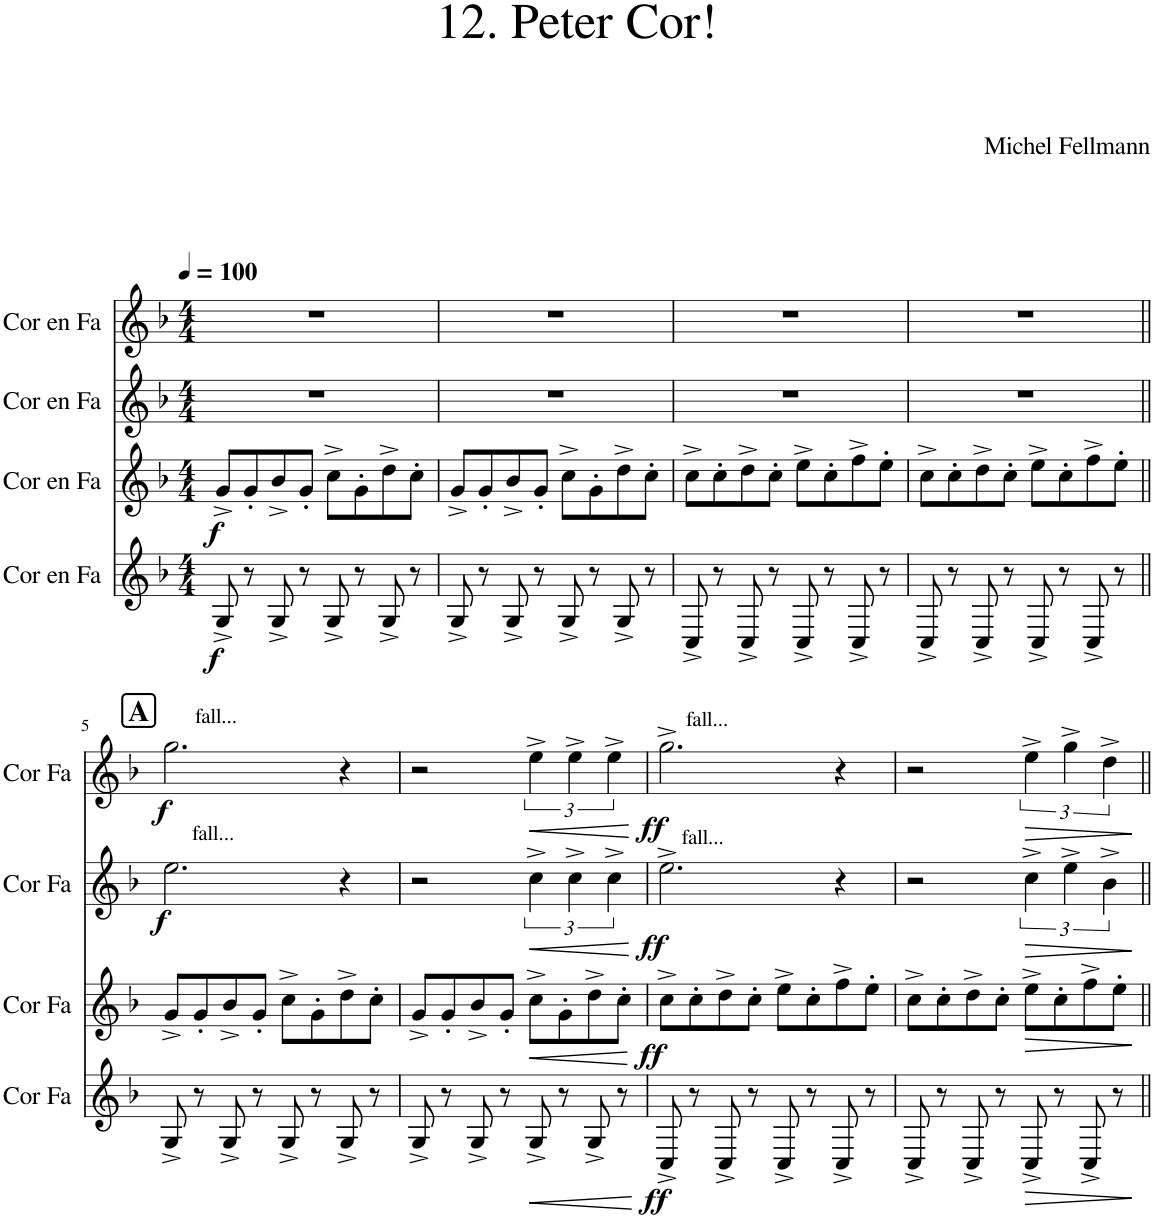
**kern	**dynam	**kern	**dynam	**kern	**dynam	**kern	**dynam
*part4	*part4	*part3	*part3	*part2	*part2	*part1	*part1
*staff4	*staff4	*staff3	*staff3	*staff2	*staff2	*staff1	*staff1
*I"Cor en Fa	*	*I"Cor en Fa	*	*I"Cor en Fa	*	*I"Cor en Fa	*
*I'Cor Fa	*	*I'Cor Fa	*	*I'Cor Fa	*	*I'Cor Fa	*
*clefG2	*	*clefG2	*	*clefG2	*	*clefG2	*
*Trd4c7	*	*Trd4c7	*	*Trd4c7	*	*Trd4c7	*
*k[b-]	*	*k[b-]	*	*k[b-]	*	*k[b-]	*
*M4/4	*	*M4/4	*	*M4/4	*	*M4/4	*
*MM100	*	*MM100	*	*MM100	*	*MM100	*
=1	=1	=1	=1	=1	=1	=1	=1
!	!LO:DY:b	!	!LO:DY:b	!	!	!	!
8G^/	f	8g^/L	f	1r	.	1r	.
8r	.	8g'/	.	.	.	.	.
8G^/	.	8b-^/	.	.	.	.	.
8r	.	8g'/J	.	.	.	.	.
8G^/	.	8cc^\L	.	.	.	.	.
8r	.	8g'\	.	.	.	.	.
8G^/	.	8dd^\	.	.	.	.	.
8r	.	8cc'\J	.	.	.	.	.
=2	=2	=2	=2	=2	=2	=2	=2
8G^/	.	8g^/L	.	1r	.	1r	.
8r	.	8g'/	.	.	.	.	.
8G^/	.	8b-^/	.	.	.	.	.
8r	.	8g'/J	.	.	.	.	.
8G^/	.	8cc^\L	.	.	.	.	.
8r	.	8g'\	.	.	.	.	.
8G^/	.	8dd^\	.	.	.	.	.
8r	.	8cc'\J	.	.	.	.	.
=3	=3	=3	=3	=3	=3	=3	=3
8C^/	.	8cc^\L	.	1r	.	1r	.
8r	.	8cc'\	.	.	.	.	.
8C^/	.	8dd^\	.	.	.	.	.
8r	.	8cc'\J	.	.	.	.	.
8C^/	.	8ee^\L	.	.	.	.	.
8r	.	8cc'\	.	.	.	.	.
8C^/	.	8ff^\	.	.	.	.	.
8r	.	8ee'\J	.	.	.	.	.
=4	=4	=4	=4	=4	=4	=4	=4
8C^/	.	8cc^\L	.	1r	.	1r	.
8r	.	8cc'\	.	.	.	.	.
8C^/	.	8dd^\	.	.	.	.	.
8r	.	8cc'\J	.	.	.	.	.
8C^/	.	8ee^\L	.	.	.	.	.
8r	.	8cc'\	.	.	.	.	.
8C^/	.	8ff^\	.	.	.	.	.
8r	.	8ee'\J	.	.	.	.	.
!!LO:LB:g=z
!!LO:REH:place=s1:a:B:cj:fs=14:t=A
=5||	=5||	=5||	=5||	=5||	=5||	=5||	=5||
!	!	!	!	!	!	!LO:TX:a:t=fall...	!
!	!	!	!	!LO:TX:a:t=fall...	!	!	!
!	!	!	!	!	!LO:DY:b	!	!LO:DY:b
8G^/	.	8g^/L	.	2.ee\	f	2.gg\	f
8r	.	8g'/	.	.	.	.	.
8G^/	.	8b-^/	.	.	.	.	.
8r	.	8g'/J	.	.	.	.	.
8G^/	.	8cc^\L	.	.	.	.	.
8r	.	8g'\	.	.	.	.	.
8G^/	.	8dd^\	.	4r	.	4r	.
8r	.	8cc'\J	.	.	.	.	.
=6	=6	=6	=6	=6	=6	=6	=6
8G^/	.	8g^/L	.	2r	.	2r	.
8r	.	8g'/	.	.	.	.	.
8G^/	.	8b-^/	.	.	.	.	.
8r	.	8g'/J	.	.	.	.	.
!	!LO:HP:b	!	!LO:HP:b	!	!LO:HP:b	!	!LO:HP:b
8G^/	<	8cc^\L	<	6cc^\	<	6ee^\	<
8r	.	8g'\	.	.	.	.	.
.	.	.	.	6cc^\	.	6ee^\	.
8G^/	.	8dd^\	.	.	.	.	.
.	.	.	.	6cc^\	.	6ee^\	.
8r	.	8cc'\J	.	.	.	.	.
.	[	.	[	.	[	.	[
=7	=7	=7	=7	=7	=7	=7	=7
!	!	!	!	!	!	!LO:TX:a:t=fall...	!
!	!	!	!	!LO:TX:a:t=fall...	!	!	!
!	!LO:DY:b	!	!LO:DY:b	!	!LO:DY:b	!	!LO:DY:b
8C^/	ff	8cc^\L	ff	2.ee^\	ff	2.gg^\	ff
8r	.	8cc'\	.	.	.	.	.
8C^/	.	8dd^\	.	.	.	.	.
8r	.	8cc'\J	.	.	.	.	.
8C^/	.	8ee^\L	.	.	.	.	.
8r	.	8cc'\	.	.	.	.	.
8C^/	.	8ff^\	.	4r	.	4r	.
8r	.	8ee'\J	.	.	.	.	.
=8	=8	=8	=8	=8	=8	=8	=8
8C^/	.	8cc^\L	.	2r	.	2r	.
8r	.	8cc'\	.	.	.	.	.
8C^/	.	8dd^\	.	.	.	.	.
8r	.	8cc'\J	.	.	.	.	.
!	!LO:HP:b	!	!LO:HP:b	!	!LO:HP:b	!	!LO:HP:b
8C^/	>	8ee^\L	>	6cc^\	>	6ee^\	>
8r	.	8cc'\	.	.	.	.	.
.	.	.	.	6ee^\	.	6gg^\	.
8C^/	.	8ff^\	.	.	.	.	.
.	.	.	.	6b-^\	.	6dd^\	.
8r	.	8ee'\J	.	.	.	.	.
.	]	.	]	.	]	.	]
=||	=||	=||	=||	=||	=||	=||	=||
*-	*-	*-	*-	*-	*-	*-	*-
